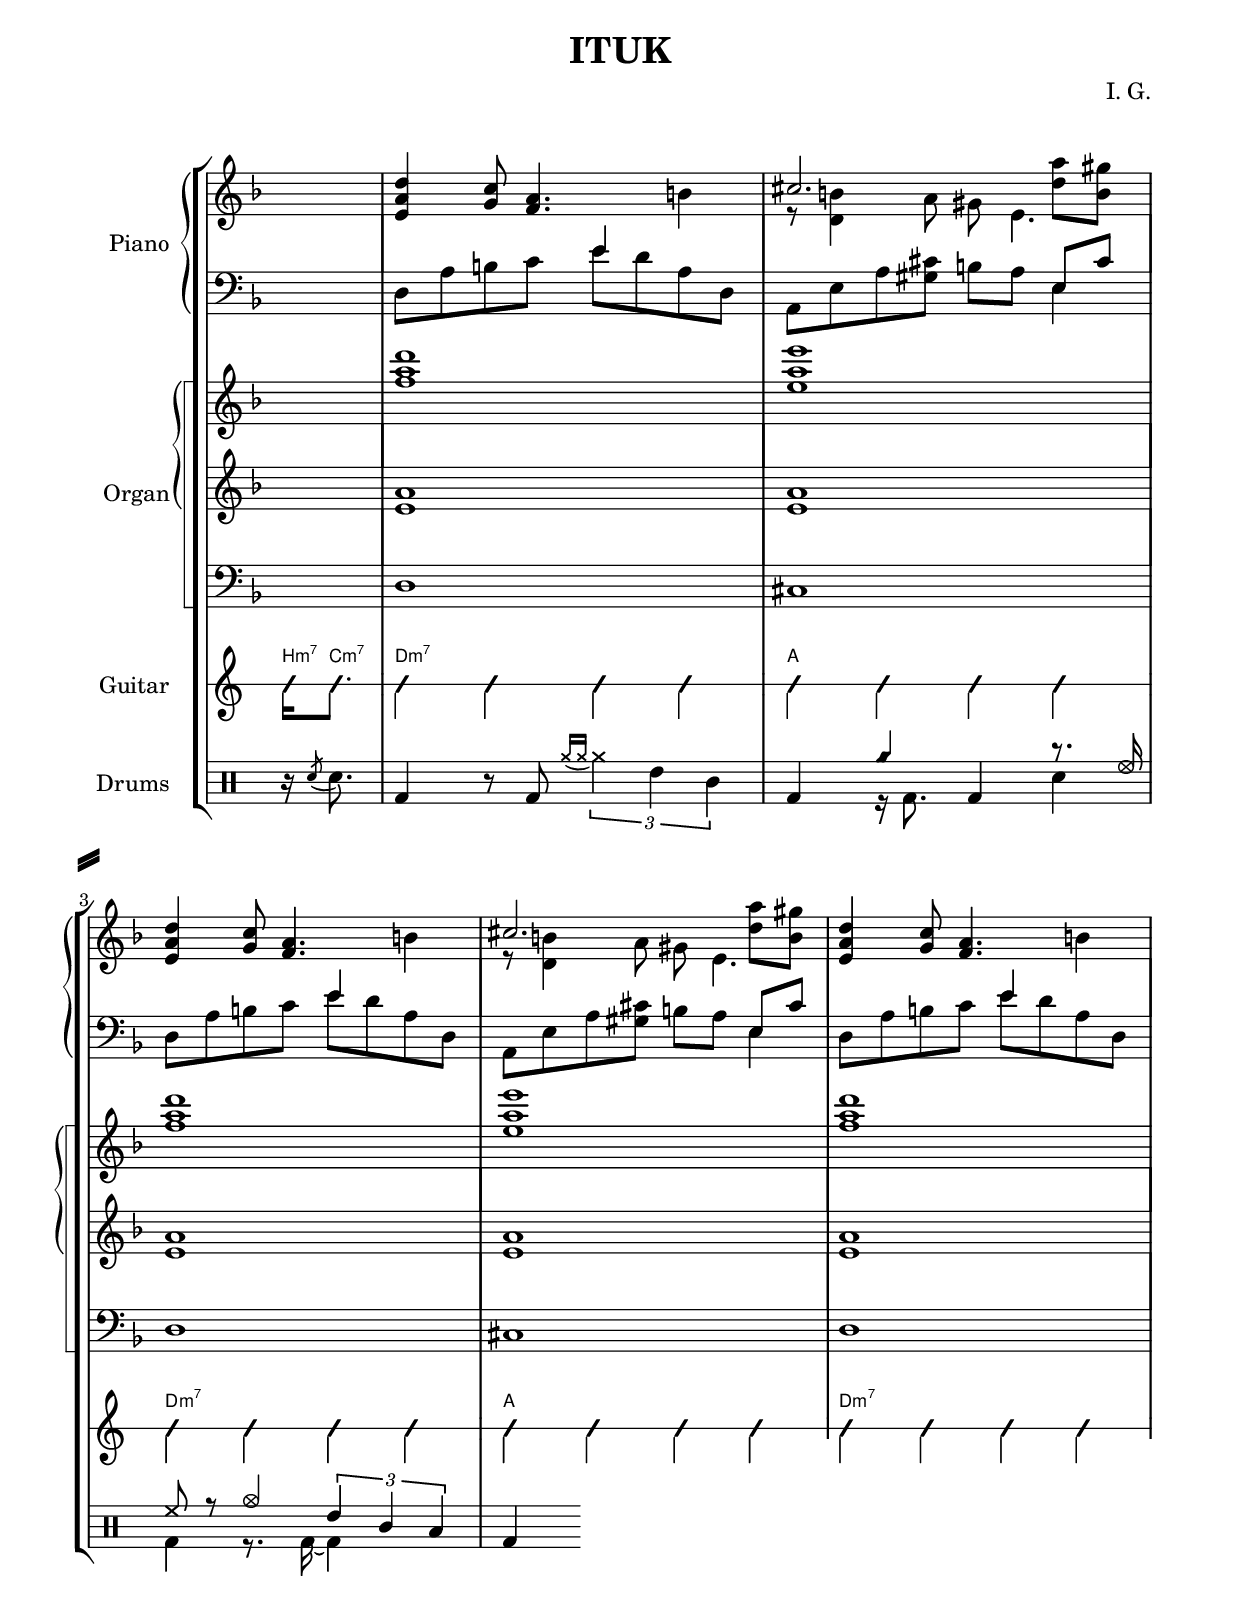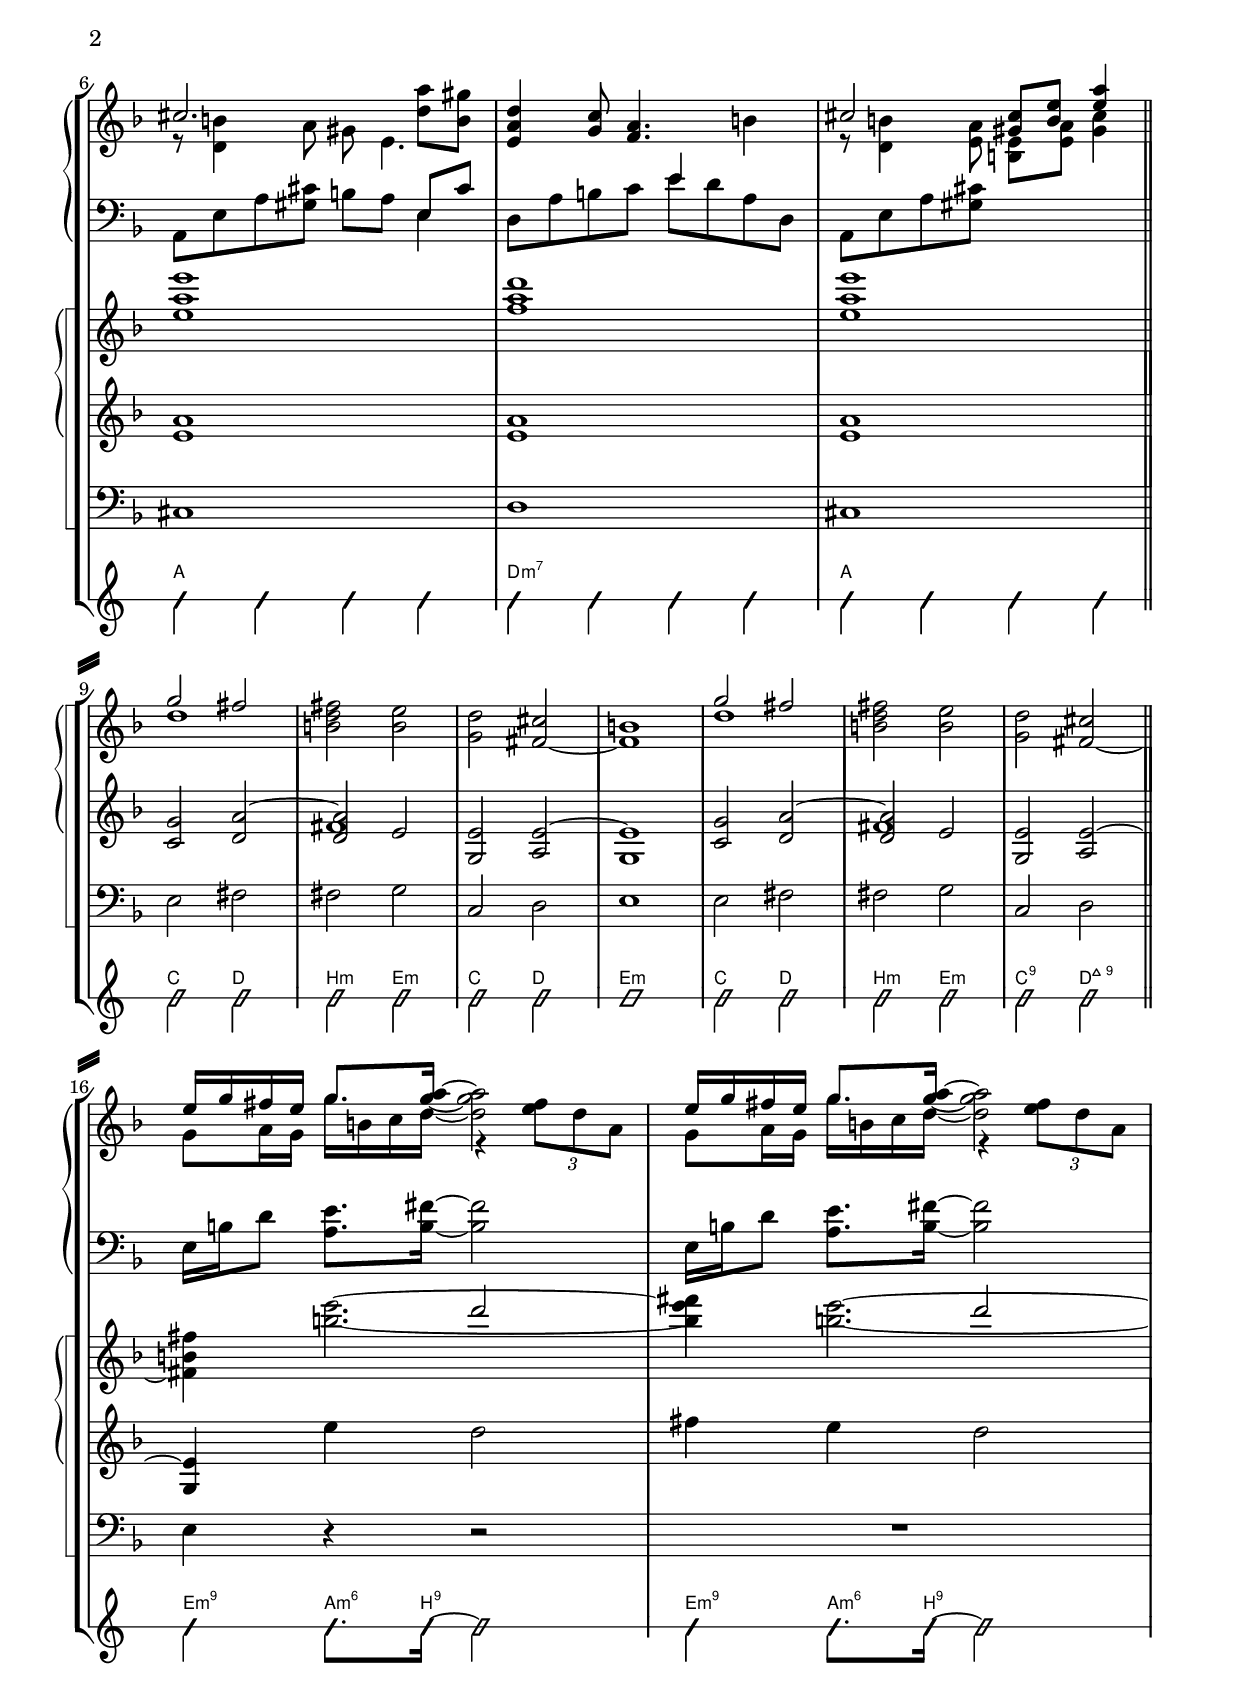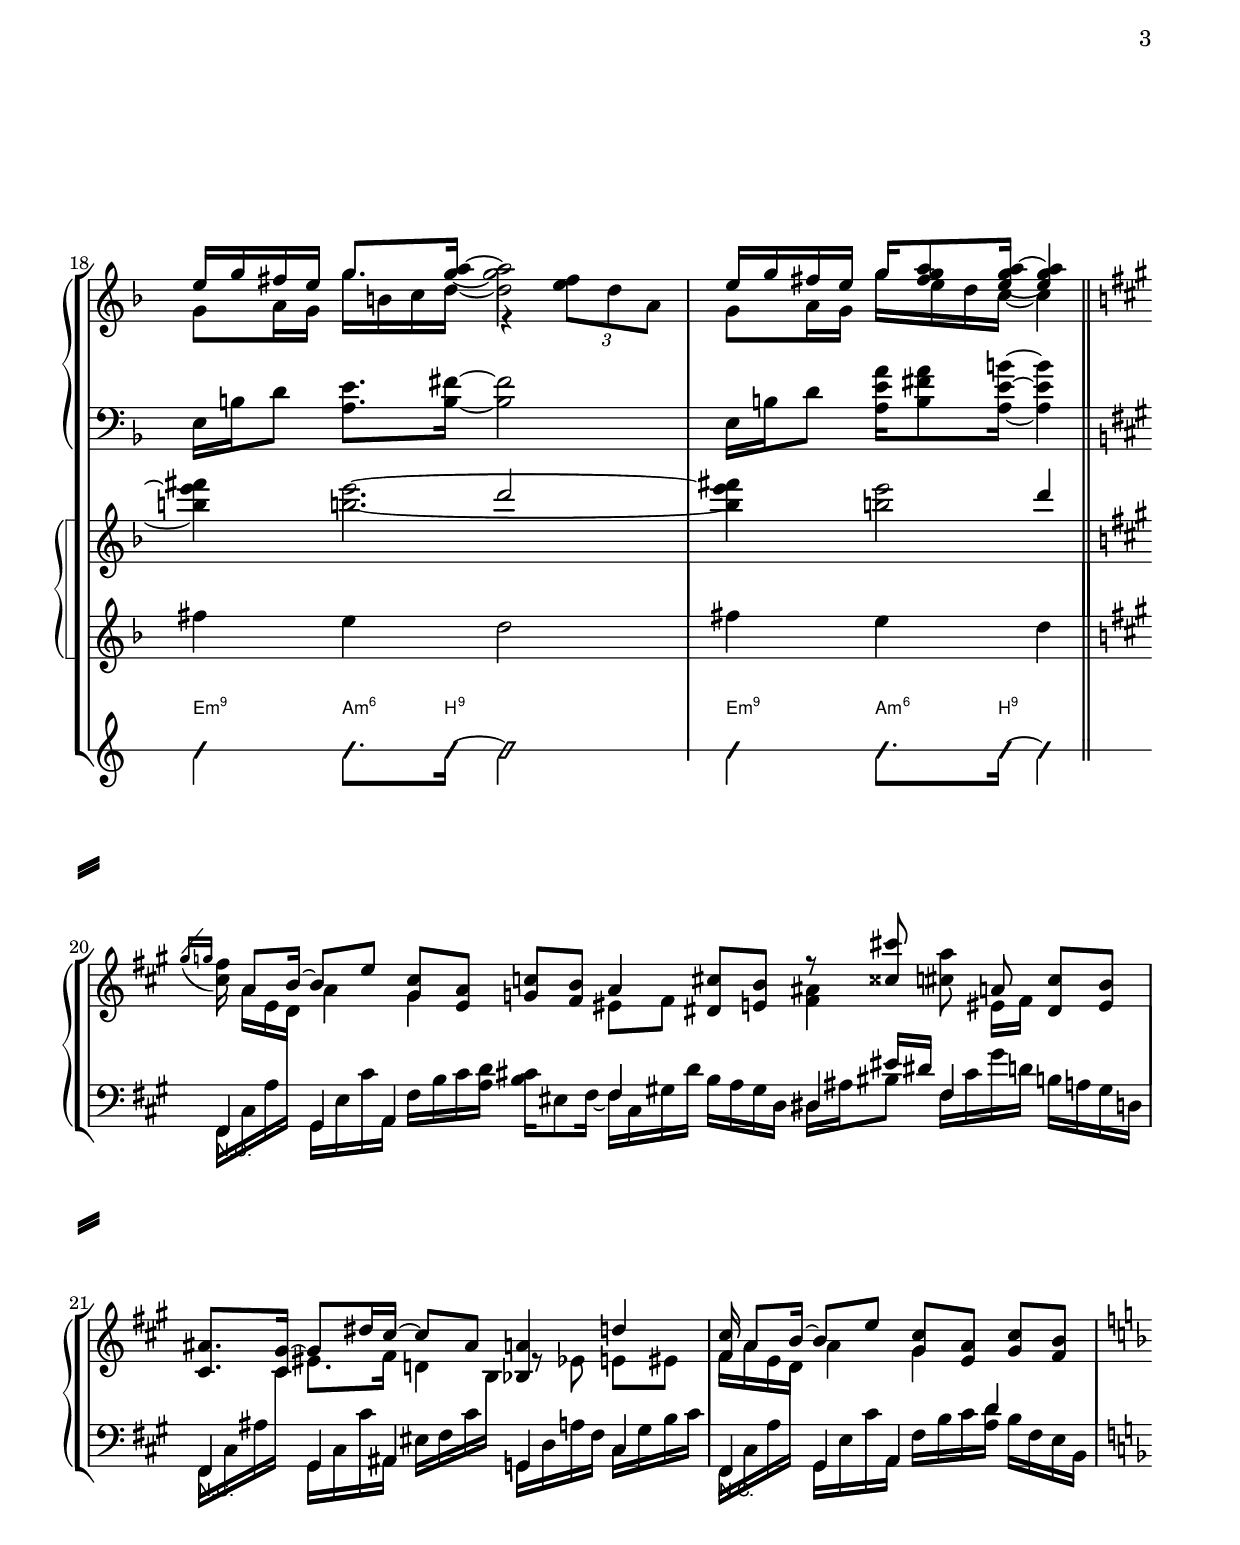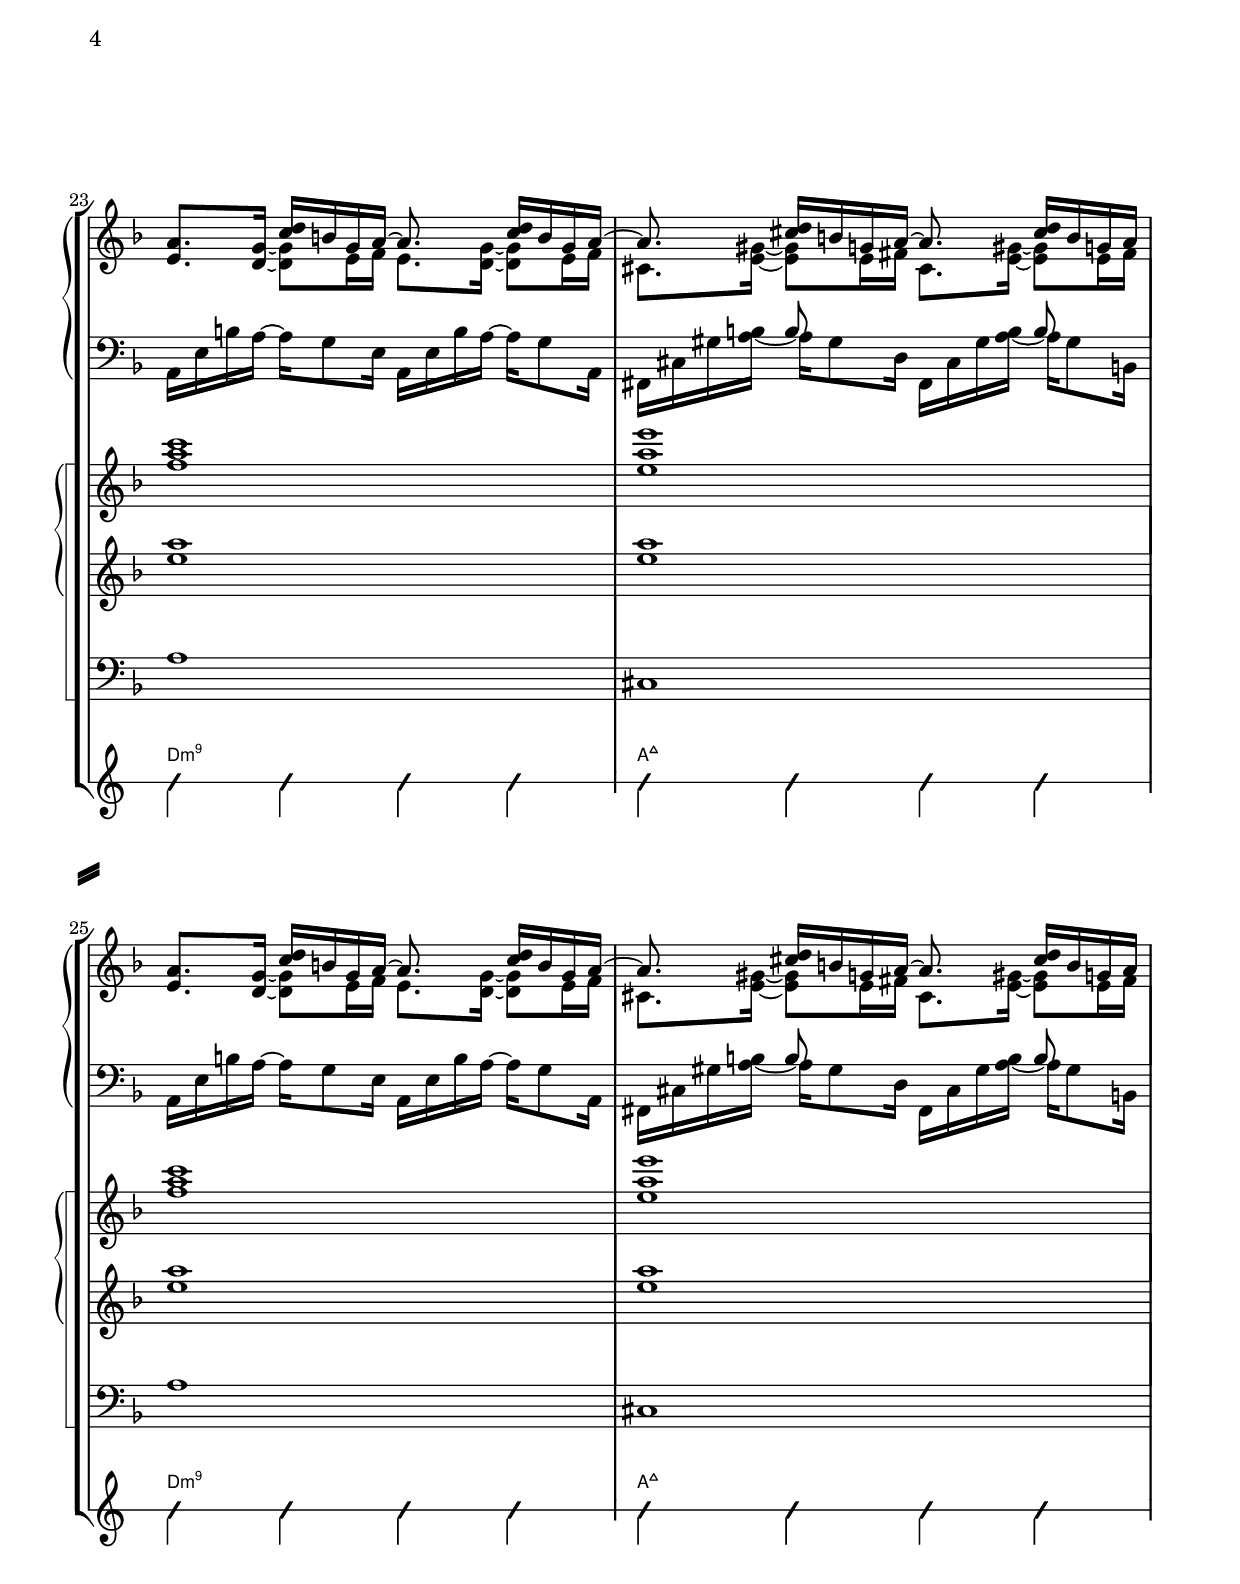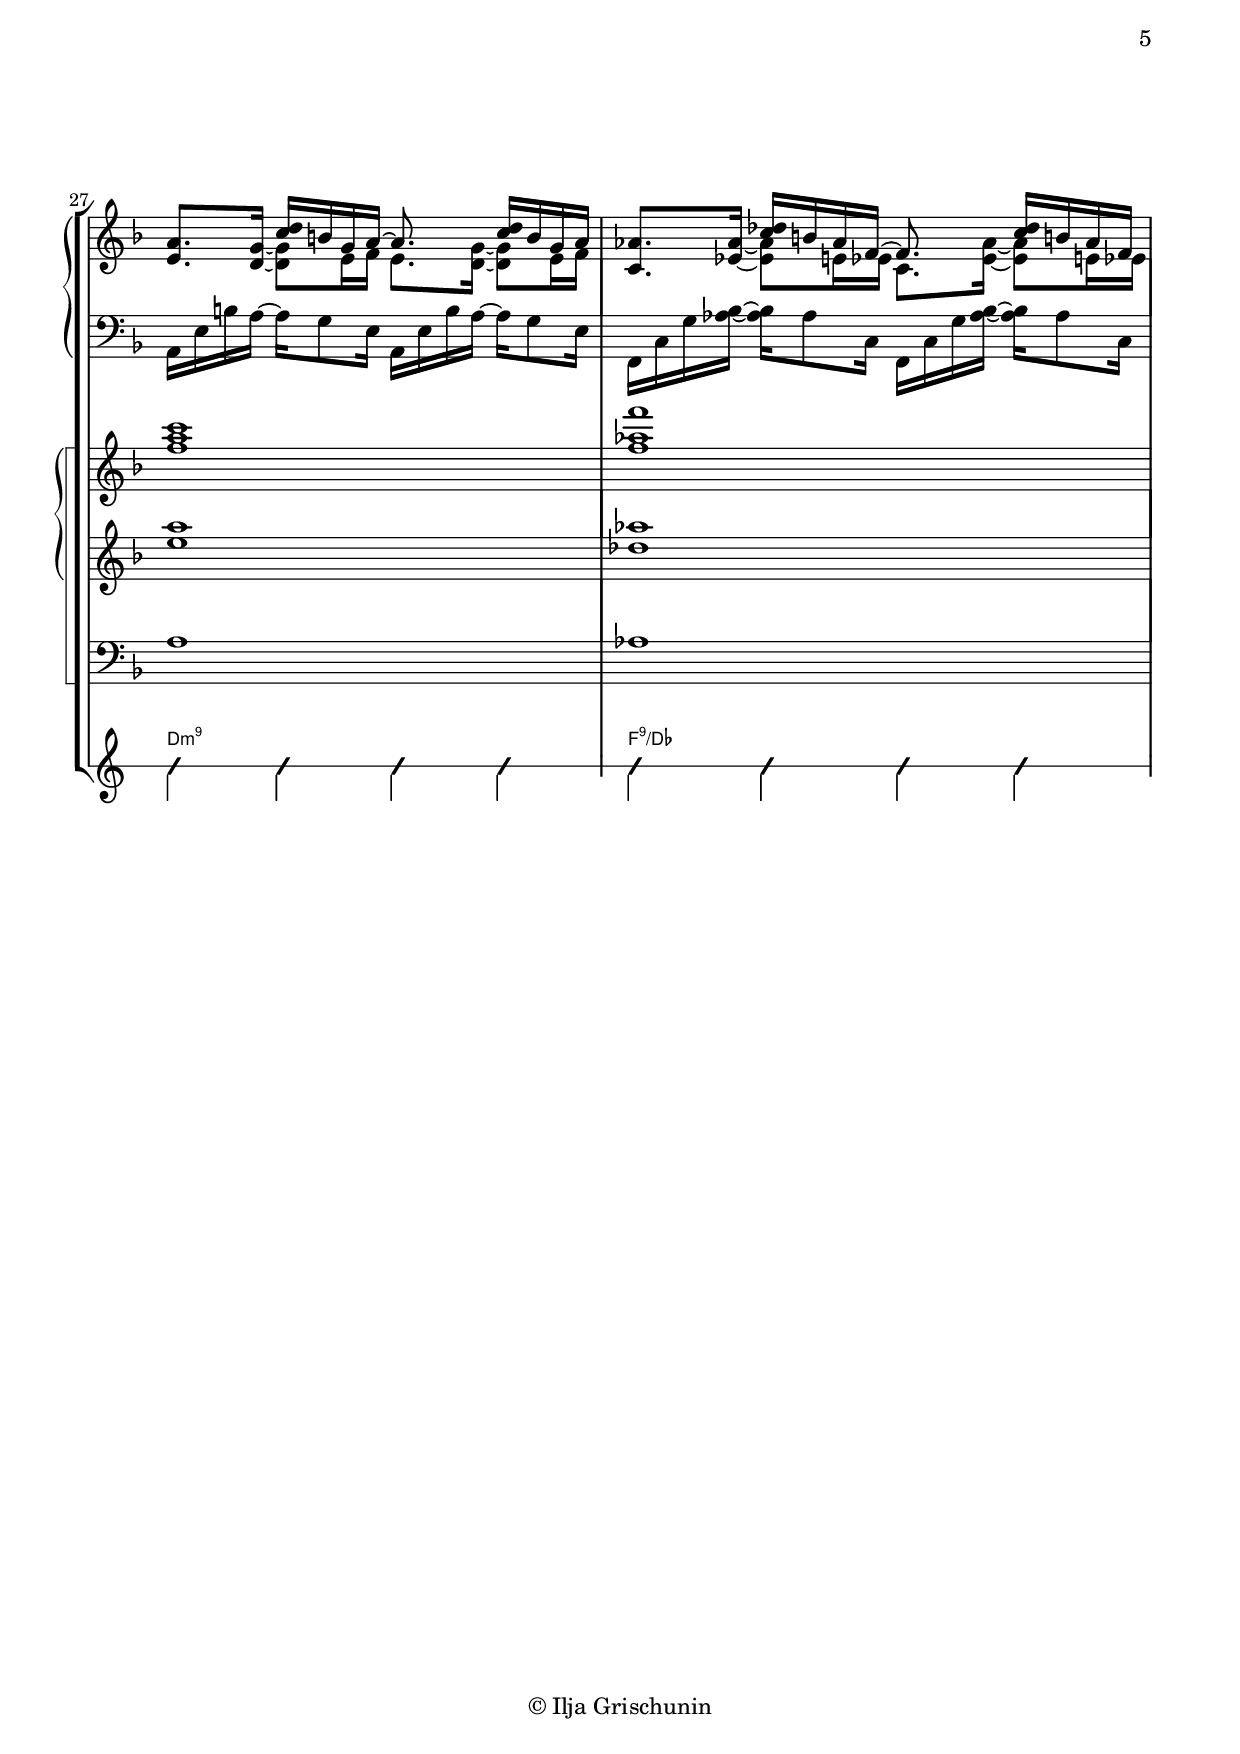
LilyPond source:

\version "2.19.15"

\language "deutsch"

\header {
  title = "ITUK"
  composer = "I. G."
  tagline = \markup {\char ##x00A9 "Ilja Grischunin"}
}

%#(set-global-staff-size 16)
\paper {
  system-separator-markup = \slashSeparator
  indent = 2.0\cm  % space for instrumentName
  %short-indent = 1.5\cm  % space for shortInstrumentName
  top-system-spacing.basic-distance = #25
  top-markup-spacing.basic-distance = #8
  markup-system-spacing.basic-distance = #26
  system-system-spacing.basic-distance = #20
  last-bottom-spacing.basic-distance = #25
  left-margin = 15
  right-margin = 15
  %two-sided = ##t
  %inner-margin = 20
  %outer-margin = 15
}

\layout {
  \context {
    \RemoveEmptyStaffContext
  }
  \context {
    \Score
    %\remove "Bar_number_engraver"
  }
  \override Staff.TimeSignature.stencil = ##f
  \override Staff.InstrumentName.self-alignment-X = #RIGHT
  \override PianoStaff.InstrumentName.self-alignment-X = #RIGHT
  \override StaffGroup.InstrumentName.self-alignment-X = #RIGHT
}

\version "2.19.15"

\language "deutsch"


tenorSax = \relative {

}

\version "2.19.15"

\language "deutsch"

%%%%%%%%% SCRIPTS %%%%%%%%%
slash =
#(define-music-function (parser location ang stem-fraction protrusion)
   (number? number? number?)
   (remove-grace-property 'Voice 'Stem 'direction) ; necessary?
   #{
     \once \override Stem #'stencil =
     #(lambda (grob)
        (let* ((X-parent (ly:grob-parent grob X))
               (is-rest? (ly:grob? (ly:grob-object X-parent 'rest))))
          (if is-rest?
              empty-stencil
              (let* ((ang (degrees->radians ang))
                     ; We need the beam and its slope so that slash will
                     ; extend uniformly past the stem and the beam
                     (beam (ly:grob-object grob 'beam))
                     (beam-X-pos (ly:grob-property beam 'X-positions))
                     (beam-Y-pos (ly:grob-property beam 'positions))
                     (beam-slope (/ (- (cdr beam-Y-pos) (car beam-Y-pos))
                                   (- (cdr beam-X-pos) (car beam-X-pos))))
                     (beam-angle (atan beam-slope))
                     (stem-Y-ext (ly:grob-extent grob grob Y))
                     ; Stem.length is expressed in half staff-spaces
                     (stem-length (/ (ly:grob-property grob 'length) 2.0))
                     (dir (ly:grob-property grob 'direction))
                     ; if stem points up. car represents segment of stem
                     ; closest to notehead; if down, cdr does
                     (stem-ref (if (= dir 1) (car stem-Y-ext) (cdr stem-Y-ext)))
                     (stem-segment (* stem-length stem-fraction))
                     ; Where does slash cross the stem?
                     (slash-stem-Y (+ stem-ref (* dir stem-segment)))
                     ; These are values for the portion of the slash that
                     ; intersects the beamed group.
                     (dx (/ (- stem-length stem-segment)
                           (- (tan ang) (* dir beam-slope))))
                     (dy (* (tan ang) dx))
                     ; Now, we add in the wings
                     (protrusion-dx (* (cos ang) protrusion))
                     (protrusion-dy (* (sin ang) protrusion))
                     (x1 (- protrusion-dx))
                     (y1 (- slash-stem-Y (* dir protrusion-dy)))
                     (x2 (+ dx protrusion-dx))
                     (y2 (+ slash-stem-Y
                           (* dir (+ dy protrusion-dy))))
                     (th (ly:staff-symbol-line-thickness grob))
                     (stil (ly:stem::print grob)))

                (ly:stencil-add
                 stil
                 (make-line-stencil th x1 y1 x2 y2))))))
   #})

slashI = {
  \slash 50 0.6 1.0
}

slashII = {
  \slash 45 0.5 0.8
}

top = \change Staff = "RH"
bot = \change Staff = "LH"

%%%%%%%%%%%%%%%%%%%%%%%% RH %%%%%%%%%%%%%%%%%%%%%%%%%
rightPianoP = \relative {
  \key d \minor
  \override MultiMeasureRest.expand-limit = #2
  \set Score.skipBars = ##t
  \partial 4
  s4
  \repeat unfold 3{
    <e' a d>4<g c>8 <f a>4. h4
    <<
      {
        cis2.
        \stemDown
        <d a'>8 <h gis'>
      }
      \\
      {
        r8 <d, h'>4 a'8 gis e4.
      }
    >>
  }
  <e a d>4<g c>8 <f a>4. h4
  <<
    {
      cis2
    }
    \\
    {
      r8 <d, h'>4 <e a>8
    }
  >>
  \stemUp
  <gis cis>8 <h e> <e a>4
  \stemNeutral
  \bar "||"
  \break
  R1*7
  \bar "||"
  \break
  \mergeDifferentlyDottedOn
  \repeat unfold 3 {
    <<
      {
        e16 g fis e g8. <g_~ a~>16
        \stemDown
        q2
        \stemNeutral
      }
      \\
      {
        g,8 a16 g g' h, c d~ d2
      }
      \\
      {
        \voiceTwo
        s2
        \once \override Rest.extra-offset = #'(.5 . 3)
        r4 \tuplet 3/2 {<e fis>8 d a}
      }
    >>
  }
  \time 3/4
  <<
    {
      e'16 g fis e g <fis g a>8 <e_~ g a~>16 q4
    }
    \\
    {
      g,8 a16 g g' e d c~ c4
    }
  >>
  \bar "||"
  \break
  \time 9/4
  \key a \major
  \acciaccatura {\slashI gis'16 g} <cis, fis>\noBeam
  <<
    {
      a8 h16~ h8[ e] <gis, cis> <e a>
    }
    \\
    {
      a16 e d a'4 gis
    }
  >>
  <g c>8 <fis h>
  <<
    {
      a4
    }
    \\
    {
      eis8[ fis]
    }
  >>
  <dis cis'>8 <e h'>
  <<
    {
      r8 <cisis' cis'!> s a
    }
    \\
    {
      <fis ais>4 <cis' a'>8\noBeam eis,16[ fis]
    }
  >>
  <dis cis'>8 <eis h'>
  \time 5/4
  <<
    {
      <cis ais'>8. <cis gis'~>16 gis'8 dis'16 cis~ cis8 ais
      <b, a'>4 d'
    }
    \\
    {
      s4 eis,8. fis16 d!4
      \once \override Rest.extra-offset = #'(1.5 . 4)
      r8 es e eis
    }
  >>
  \time 4/4
  <<
    {
      <fis cis'>16\noBeam a8 h16~ h8[ e] <gis, cis>[ <e a>]
    }
    \\
    {
      fis16 a e d a'4 gis
    }
  >>
  <gis cis>8 <fis h>
  \key d \minor
  \repeat unfold 2 {
    <<
      {
        s4
        <c' d>16 h g a~ a8. s16
        <c d>16 h g a~
      }
      \\
      {
        \stemUp
        <e a>8. <d g>16~
        \stemDown
        q8 e16 f e8. <d g>16~
        q8 e16 f
      }
    >>
    <<
      {
        a8. s16
        <cis d>16 h g a~ a8. s16
        <cis d>16 h g a
      }
      \\
      {
        cis,8. <e gis>16~ q8 e16 fis
        cis8. <e gis>16~ q8 e16 fis
      }
    >>
  }
  <<
    {
      s4
      <c' d>16 h g a~ a8. s16
      <c d>16 h g a
    }
    \\
    {
      \stemUp
      <e a>8. <d g>16~
      \stemDown
      q8 e16 f e8. <d g>16~
      q8 e16 f
    }
  >>
  <<
    {
      s4
      <c' des>16 h! as f~ f8. s16
      <c' des>16 h! as f
    }
    \\
    {
      \stemUp
      <c as'>8. <es as>16~
      \stemDown
      q8 e16 es c8. <es as>16~
      q8 e16 es
    }
  >>
}

%%%%%%%%%%%%%%%%%%%%%%%% LH %%%%%%%%%%%%%%%%%%%%%%%%%
leftPianoP = \relative {
  \key d \minor
  \override MultiMeasureRest.expand-limit = #2
  \set Score.skipBars = ##t
  \clef "bass"
  \partial 4
  s4
  \repeat unfold 3 {
    <<
      {
        s2 e'4 s
      }
      \\
      {
        d,8 a' h c e d a d,
      }
    >>
    <<
      {
        s2. e8 cis'
      }
      \\
      {
        a, e' a <gis cis> h a e4
      }
    >>
  }
  <<
    {
      s2 e'4 s
    }
    \\
    {
      d,8 a' h c e d a d,
    }
  >>
  a8 e' a <gis cis>  
  \stemDown
  \top <h e> <e a> <gis cis>4 \bot
  \stemNeutral
  \bar "||"
  \break
  R1*7
  \bar "||"
  \break
  \repeat unfold 3 {e,16 h' d8 <a e'>8. <h fis'>16~ q2}
  \time 3/4
  e,16 h' d8 <a e' a>16 <h fis' a>8 <a e' h'>16~ q4
  \bar "||"
  \break
  \time 9/4
  \key a \major
  \set Timing.beamExceptions = #'()
  \set Timing.baseMoment = #(ly:make-moment 1/4)
  \set Timing.beatStructure = #'(1 1 1 1 1 1 1 1 1)
  \grace {s8}
  <<
    {
      fis,4
      \once \override Flag.stencil = ##f
      gis8 s16 a4 s16 s4 fis' s
    }
    \\
    {
      fis,16 cis' a' \top d \bot gis,, e' cis' a, fis' h cis <a d>
      <h cis!> eis,8 fis16~ fis cis gis'! d' h a gis d
    }
  >>
  <<
    {
      dis4
    }
    \\
    {
      dis16 ais' his8
    }
    \\
    {
      s8 eis16 dis
    }
  >>
  <<
    {
      fis,4
    }
    \\
    {
      fis16 cis' gis' d
    }
  >>
  h16 a gis d
  <<
    {
      fis,4
      \once \override Flag.stencil = ##f
      gis8 s16 ais4 s16 g4 cis

    }
    \\
    {
      fis,16 cis' ais' \top cis \bot gis, cis cis' ais,
      eis' fis cis' \top h \bot g, d' a' fis cis gis' h cis
    }
  >>
  \time 4/4
  <<
    {
      fis,,4
      \once \override Flag.stencil = ##f
      gis8 s16 a4 d' s16
    }
    \\
    {
      fis,,16 cis' a' \top d \bot gis,, e' cis' a,
      fis' h cis <a d> h16 fis e h
    }
  >>
  \key d \minor
  \repeat unfold 2 {
      a16 e' h' a~ a g8 e16
      a,16 e' h' a~ a g8 a,16
    <<
      {
        \repeat unfold 2 {s4 h'8 s}
      }
      \\
      {
        fis,16 cis' gis' <a h>~ a gis8 d16
        fis,16 cis' gis' <a h>~ a gis8 h,16
      }
    >>
  }
  \repeat unfold 2 {a16 e' h' a~ a g8 e16}
  \repeat unfold 2 {f,16 c' g' <as b>~ q as8 c,16}
}

\version "2.19.15"

\language "deutsch"

rightOrgan = \relative {
  \key d \minor
  \override MultiMeasureRest.expand-limit = #2
  \set Score.skipBars = ##t
  \tag #'Partitur {\partial 4 s4}
%%%%%%%%%%%%%%%%%% Part %%%%%%%%%%%%%%%%%%%%
  \tag #'Part {
    \set Score.repeatCommands = #'((volta "1.-4."))
    <f'' a d>1 <e a e'>
    \set Score.repeatCommands = #'((volta #f) end-repeat)
  }
%%%%%%%%%%%%%%%% Partitur %%%%%%%%%%%%%%%%%%
  \tag #'Partitur {
    \repeat unfold 4 {<f a d>1 <e a e'>}
  }
%%%%%%%%%%%%%%%%%% Part %%%%%%%%%%%%%%%%%%%%
  \tag #'Part {
    \repeat volta 2 {
      <<
        {
          g2 fis
        }
        \\
        {
          d1
        }
      >>
      <h d fis>2 <h e> <g d'> <fis~ cis'>
    }
    \alternative {
      {<fis h>1}
      {
        <fis h fis'>4
        %\set Score.repeatCommands = #'((volta #f))
        <<
          {
            s4 d''2
          }
          \\
          {
            <h~ e^~>2. <h e fis>4
          }
        >>
      }
    }
    <<
      {
        s4 d2
      }
      \\
      {
        <h~ e^~>2. <h e fis>4
      }
    >>
    <<
      {
        s4 d2
        \time 3/4
        s2 d4
      }
      \\
      {
        <h~ e^~>2.
        \time 3/4
        <h e fis>4
        <h~ e^~>2
      }
    >>
  }
%%%%%%%%%%%%%%%% Partitur %%%%%%%%%%%%%%%%%%
  \tag #'Partitur {
    <<
      {
        g2 fis
      }
      \\
      {
        d1
      }
    >>
    <h d fis>2 <h e> <g d'> <fis~ cis'> <fis h>1
    <<
      {
        g'2 fis
      }
      \\
      {
        d1
      }
    >>
    <h d fis>2 <h e> <g d'> <fis_~ cis'> <fis h fis'>4
    <<
      {
        s4 d''2
      }
      \\
      {
        <h~ e^~>2. <h e fis>4
      }
    >>
    <<
      {
        s4 d2
      }
      \\
      {
        <h~ e^~>2. <h e fis>4
      }
    >>
    <<
      {
        s4 d2
        \time 3/4
        s2 d4
      }
      \\
      {
        <h~ e^~>2.
        \time 3/4
        <h e fis>4
        <h~ e^~>2
      }
    >>
  }
%%%%%%%%%%%%%%%%%%%%%%%%%%%%%%%%%%%%%%%%%%%%
  \time 9/4
  \key a \major
  \set Timing.beamExceptions = #'()
  \set Timing.baseMoment = #(ly:make-moment 1/4)
  \set Timing.beatStructure = #'(1 1 1 1 1 1 1 1 1)
  \grace {s8}
  R4*9
  \time 5/4
  R4*5
  \time 4/4
  R1
  \key d \minor
%%%%%%%%%%%%%%%%%% Part %%%%%%%%%%%%%%%%%%%%
  \tag #'Part {
    \repeat volta 3 {<f a c>1}
    \alternative {{<e a e'>}{<f as f'>}}
  }
%%%%%%%%%%%%%%%% Partitur %%%%%%%%%%%%%%%%%%
  \tag #'Partitur {
    \repeat unfold 2 {<f a c>1 <e a e'>} <f a c> <f as f'>
  }
}

leftOrgan = \relative {
  \key d \minor
  \override MultiMeasureRest.expand-limit = #2
  \set Score.skipBars = ##t  
  \tag #'Partitur {\partial 4 s4}
%%%%%%%%%%%%%%%%%% Part %%%%%%%%%%%%%%%%%%%%
  \tag #'Part {
    \set Score.repeatCommands = #'((volta "1.-4."))
    <e' a>1 <e a>1
    \set Score.repeatCommands = #'((volta #f) end-repeat)
  }
%%%%%%%%%%%%%%%% Partitur %%%%%%%%%%%%%%%%%%
  \tag #'Partitur {
    \repeat unfold 4 {<e a>1 <e a>}
  }
%%%%%%%%%%%%%%%%%% Part %%%%%%%%%%%%%%%%%%%%
  \tag #'Part {
    \repeat volta 2 {
      <c g'>2
      <<
        {
          <d a'~>2 q e
        }
        \\
        {
          s2 fis1
        }
      >>
      <g, e'>2 <a e'^~>
    }
    \alternative {
      {<g e'>1}
      {
        <g e'>4 e''
        \set Score.repeatCommands = #'((volta #f))
        d2
      }
    }
    fis4 e d2
    fis4 e d2
    \time 3/4
    fis4 e d
  }
%%%%%%%%%%%%%%%% Partitur %%%%%%%%%%%%%%%%%%
  \tag #'Partitur {
    <c, g'>2
    <<
      {
        <d a'~>2 q e
      }
      \\
      {
        s2 fis1
      }
    >>
    <g, e'>2 <a e'^~> <g e'>1
    <c g'>2
    <<
      {
        <d a'~>2 q e
      }
      \\
      {
        s2 fis1
      }
    >>
    <g, e'>2 <a e'^~> <g e'>4 e'' d2
    fis4 e d2
    fis4 e d2
    \time 3/4
    fis4 e d
  }
%%%%%%%%%%%%%%%%%%%%%%%%%%%%%%%%%%%%%%%%%%%%
  \time 9/4
  \key a \major
  \set Timing.beamExceptions = #'()
  \set Timing.baseMoment = #(ly:make-moment 1/4)
  \set Timing.beatStructure = #'(1 1 1 1 1 1 1 1 1)
  \grace {s8}
  R4*9
  \time 5/4
  R4*5
  \time 4/4
  R1
  \key d \minor
%%%%%%%%%%%%%%%%%% Part %%%%%%%%%%%%%%%%%%%%
  \tag #'Part {
    \repeat volta 3 {<e, a>1}
    \alternative {{<e a>}{<des as'>}}

  }
%%%%%%%%%%%%%%%% Partitur %%%%%%%%%%%%%%%%%%
  \tag #'Partitur {
    \repeat unfold 5 {<e' a>1} <des as'>
  }
}

fusOrgan = \relative {
  \key d \minor
  \clef "bass"
  \override MultiMeasureRest.expand-limit = #2
  \set Score.skipBars = ##t
  \tag #'Partitur {\partial 4 s4}
%%%%%%%%%%%%%%%%%% Part %%%%%%%%%%%%%%%%%%%%
  \tag #'Part {
    \set Score.repeatCommands = #'((volta "1.-4."))
    d1 cis1
    \set Score.repeatCommands = #'((volta #f) end-repeat)
  }
%%%%%%%%%%%%%%%% Partitur %%%%%%%%%%%%%%%%%%
  \tag #'Partitur {
    \repeat unfold 4 {d1 cis}
  }
%%%%%%%%%%%%%%%%%% Part %%%%%%%%%%%%%%%%%%%%
  \tag #'Part {
    \repeat volta 2 {e2 fis fis g c, d}
    \alternative {
      {e1}
      {
        e4 r
        \set Score.repeatCommands = #'((volta #f))
        r2
      }
    }
    R1*2
    \time 3/4
    R2.
  }
%%%%%%%%%%%%%%%% Partitur %%%%%%%%%%%%%%%%%%
  \tag #'Partitur {
    e2 fis fis g c, d e1
    e2 fis fis g c, d e4 r r2 R1*2
    \time 3/4
    R2.
  }
%%%%%%%%%%%%%%%%%%%%%%%%%%%%%%%%%%%%%%%%%%%%
  \time 9/4
  \key a \major
  \set Timing.beamExceptions = #'()
  \set Timing.baseMoment = #(ly:make-moment 1/4)
  \set Timing.beatStructure = #'(1 1 1 1 1 1 1 1 1)
  \grace {s8}
  R4*9
  \time 5/4
  R4*5
  \time 4/4
  R1
  \key d \minor
%%%%%%%%%%%%%%%%%% Part %%%%%%%%%%%%%%%%%%%%
  \tag #'Part {
    \repeat volta 3 {a1}
    \alternative {{cis,}{as'}}

  }
%%%%%%%%%%%%%%%% Partitur %%%%%%%%%%%%%%%%%%
  \tag #'Partitur {
    \repeat unfold 2 {a1 cis,} a' as
  }
}

\version "2.19.15"

\language "deutsch"

guitarChords = \chordmode {
  %\germanChords
  %\set chordNameSeparator = \markup { "/" }
  \tag #'Partitur { \override ChordName.font-size = #-2 }
  \partial 4
  h16:m7 c8.:m7
%%%%%%%%%%%%%%%%%% Part %%%%%%%%%%%%%%%%%%%%
  \tag #'Part {
    \set Score.repeatCommands = #'((volta "1.-4."))
    d1:m7 a
    \set Score.repeatCommands = #'((volta #f) end-repeat)
  }
%%%%%%%%%%%%%%%% Partitur %%%%%%%%%%%%%%%%%%
  \tag #'Partitur {
    \repeat unfold 4 {d1:m7 a}
  }
%%%%%%%%%%%%%%%%%% Part %%%%%%%%%%%%%%%%%%%%
  \tag #'Part {
    \repeat volta 2 {c2 d h:m e:m}
    \alternative {{c d e1:m}{c2:9 d:maj9}}
  }
%%%%%%%%%%%%%%%% Partitur %%%%%%%%%%%%%%%%%%
  \tag #'Partitur {
    c2 d h:m e:m c d e1:m
    c2 d h:m e:m c2:9 d:maj9
  }
  \repeat unfold 3 {e4:m9 a8.:m6 h16:7.9 s2}
  \time 3/4
  e4:m9 a8.:m6 h16:7.9 s4
  %%%%%%%%%%%%%%%%%%%%%%%%%%%%%%%%%%%%%%%%%%%%
  \time 9/4
  \set Timing.beamExceptions = #'()
  \set Timing.baseMoment = #(ly:make-moment 1/4)
  \set Timing.beatStructure = #'(1 1 1 1 1 1 1 1 1)
  \grace {s8}
  R4*9
  \time 5/4
  R4*5
  \time 4/4
  R1
%%%%%%%%%%%%%%%%%% Part %%%%%%%%%%%%%%%%%%%%
  \tag #'Part {
    \repeat volta 3 {d1:m7.9}
    \alternative {{a:maj7}{f:9/des}}
  }
%%%%%%%%%%%%%%%% Partitur %%%%%%%%%%%%%%%%%%
  \tag #'Partitur {
    \repeat unfold 2 {d1:m7.9 a:maj7} d1:m7.9 f:9/des
  }
}

guitar = \relative {
  \time 4/4
  \partial 4
  \override NoteHead.style = #'slash
  \tag #'Partitur { \tiny }
  \stemDown
  h'16 h8.
%%%%%%%%%%%%%%%%%% Part %%%%%%%%%%%%%%%%%%%%
  \tag #'Part {
    \set Score.repeatCommands = #'((volta "1.-4."))
    d4 d d d a a a a
    \set Score.repeatCommands = #'((volta #f) end-repeat)
  }
%%%%%%%%%%%%%%%% Partitur %%%%%%%%%%%%%%%%%%
  \tag #'Partitur {
    \repeat unfold 4 {h4 h h h h h h h}
  }
%%%%%%%%%%%%%%%%%% Part %%%%%%%%%%%%%%%%%%%%
  \tag #'Part {
    \repeat volta 2 {c2 d h e}
    \alternative {{c d e1}{ c2 d }}
  }
%%%%%%%%%%%%%%%% Partitur %%%%%%%%%%%%%%%%%%
  \tag #'Partitur {
    h2 h h h h h h1
    h2 h h h h h
  }
  \repeat unfold 3 {h4 h8. h16~ h2}
  \time 3/4
  h4 h8. h16~ h4%%%%%%%%%%%%%%%%%%%%%%%%%%%%%%%%%%%%%%%%%%%%
  \time 9/4
  \set Timing.beamExceptions = #'()
  \set Timing.baseMoment = #(ly:make-moment 1/4)
  \set Timing.beatStructure = #'(1 1 1 1 1 1 1 1 1)
  \grace {s8}
  R4*9
  \time 5/4
  R4*5
  \time 4/4
  R1
%%%%%%%%%%%%%%%%%% Part %%%%%%%%%%%%%%%%%%%%
  \tag #'Part {
    \repeat volta 3 {d4 d d d}
    \alternative {{a a a a}{f f f f}}
  }
%%%%%%%%%%%%%%%% Partitur %%%%%%%%%%%%%%%%%%
  \tag #'Partitur {
    \repeat unfold 2 {h4 h h h h h h h} h4 h h h h h h h
  }
}

\version "2.19.15"

\language "deutsch"


bass = \relative {
  \clef "bass_8"
  \key d \minor

}

\version "2.19.15"

\language "deutsch"


drum = \drummode {
  \override MultiMeasureRest.expand-limit = #2
  \set Score.skipBars = ##t
  \partial 4
  r16
  \acciaccatura sn8 sn8.
  bd4 r8 bd
  \acciaccatura {cymr16 cymr}
  \tuplet 3/2 {cymr4 tommh tomml}
  bd4
  <<
    {
      cyms4
    }
    \\
    {
      r16 bd8.
    }
  >>
  bd4
  <<
    {
      r8. hhho16 hh8 r cymc4
      \tuplet 3/2 {tommh4 tomml toml}
    }
    \\
    {
      sn4 bd r8. bd16~ bd4 s
    }
  >>
  bd4
}


tenorSaxPart = \new Staff \with {
  instrumentName = "Tenor"
} \tenorSax

pianoPart = \new PianoStaff \with {
  instrumentName = "Piano"
} <<
  \new Staff = "RH" \rightPianoP
  \new Staff = "LH" \leftPianoP
>>

organPart = \new StaffGroup \with {
  systemStartDelimiter = #'SystemStartSquare
  instrumentName = "Organ"
} <<
  \new PianoStaff
  <<
    \new Staff = "RH" \removeWithTag #'Part \rightOrgan
    \new Staff = "LH" \removeWithTag #'Part \leftOrgan
  >>
  \new Staff = "PF" \removeWithTag #'Part \fusOrgan
>>

guitarPart = \new StaffGroup \with {
  instrumentName = "Guitar"
} <<
  \new ChordNames \removeWithTag #'Part \guitarChords
  \new Staff \with {
    \override StaffSymbol.line-count = #1
  }\removeWithTag #'Part \guitar
>>

bassPart = \new Staff \with {
  instrumentName = "Bass"
} \bass

drumsPart = \new DrumStaff \with {
  instrumentName = "Drums"
} \drum

\score {
  \new StaffGroup
  <<
    %\tenorSaxPart
    \pianoPart
    \organPart
    \guitarPart
    %\bassPart
    \drumsPart
  >>
}
